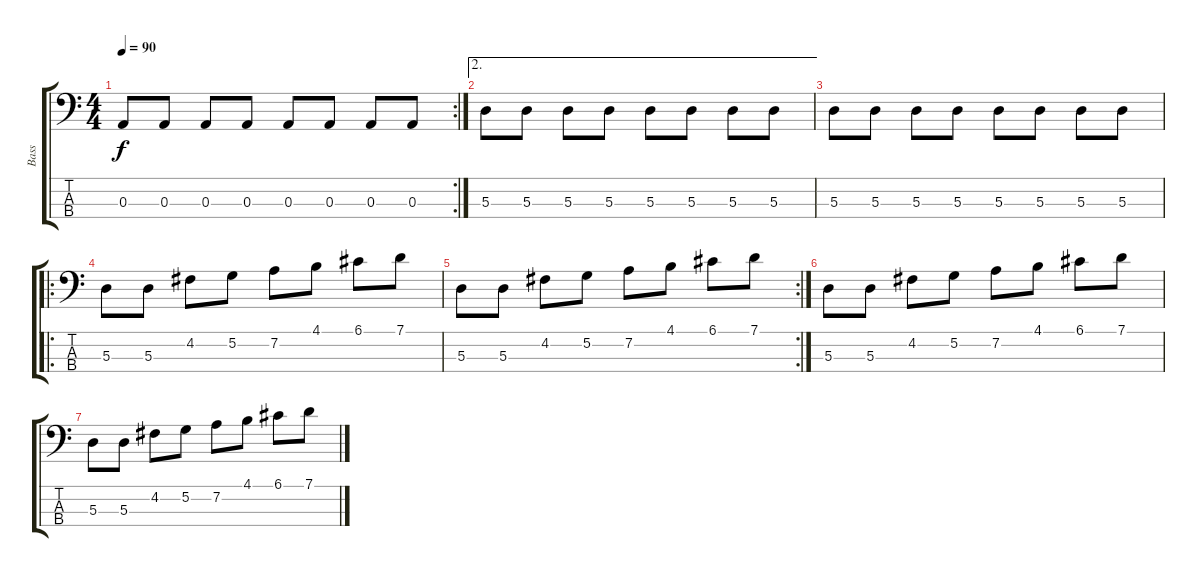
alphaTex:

\track ("Bass" "Bass") {instrument electricbassfinger}
\staff {score tabs}
\tuning (G2 D2 A1 E1) {hide}
\rc 2
\ts (4 4)
\tempo 90
\clef f4
\ks c
0.3.8{dy f} 0.3.8 0.3.8 0.3.8 0.3.8 0.3.8 0.3.8 0.3.8 |
\ae 2
5.3.8 5.3.8 5.3.8 5.3.8 5.3.8 5.3.8 5.3.8 5.3.8 |
5.3.8 5.3.8 5.3.8 5.3.8 5.3.8 5.3.8 5.3.8 5.3.8 |
\ro
5.3.8{volume 16} 5.3.8 4.2.8 5.2.8 7.2.8 4.1.8 6.1.8 7.1.8 |
\rc 2
5.3.8 5.3.8 4.2.8 5.2.8 7.2.8 4.1.8 6.1.8 7.1.8 |
5.3.8{volume 0} 5.3.8 4.2.8 5.2.8 7.2.8 4.1.8 6.1.8 7.1.8 |
5.3.8 5.3.8 4.2.8 5.2.8 7.2.8 4.1.8 6.1.8 7.1.8
